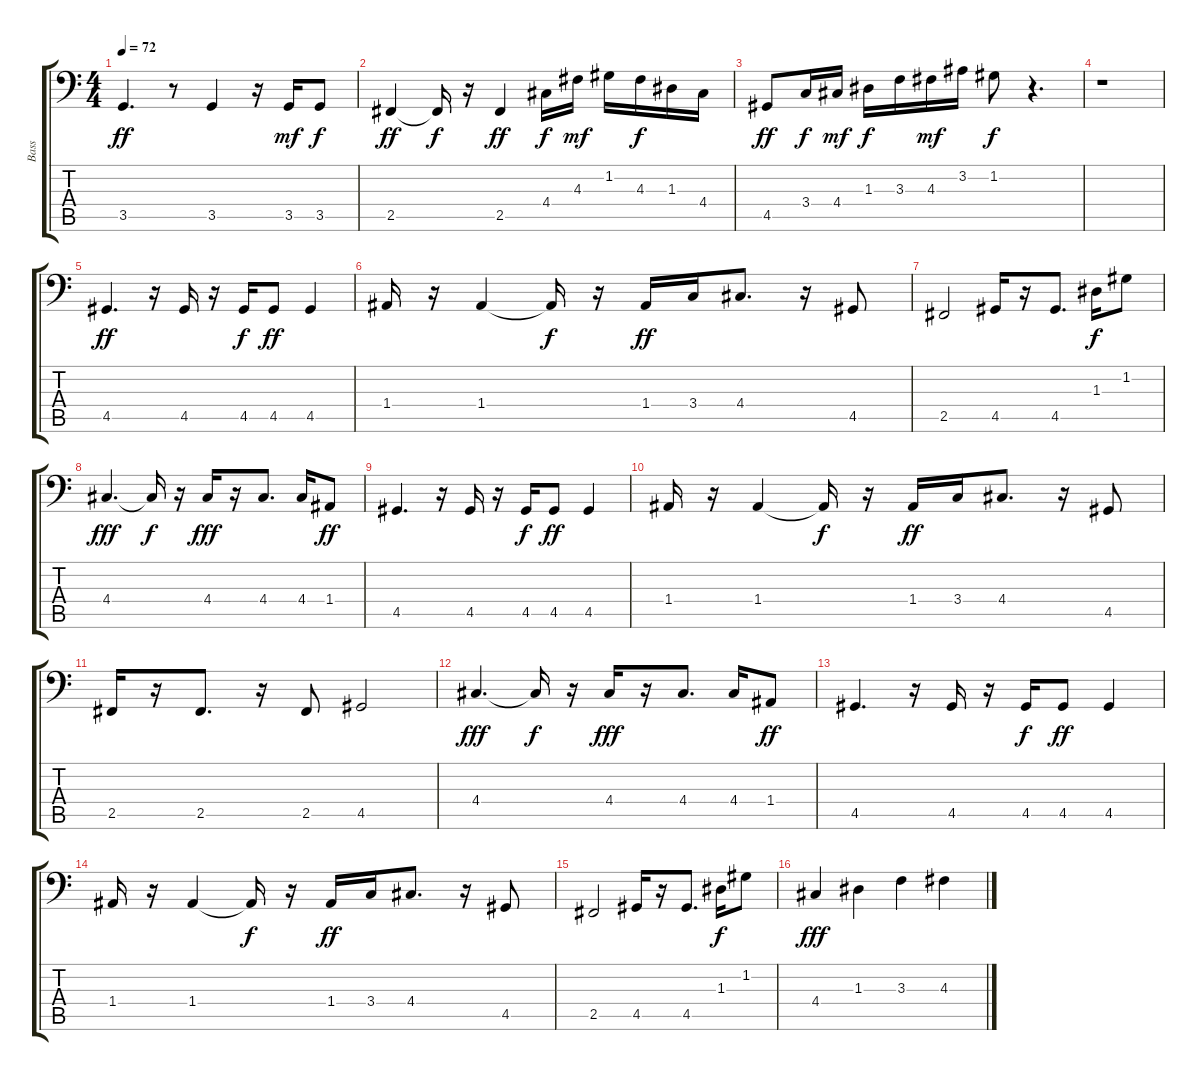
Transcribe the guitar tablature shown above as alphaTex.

\track ("Bass" "Bass") {instrument electricbassfinger}
\staff {score tabs}
\tuning (C3 G2 D2 A1 E1 B0) {hide}
\ts (4 4)
\tempo 72
\clef f4
\ks c
3.5.4{d dy ff} r.8 3.5.4 r.16 3.5.16{dy mf} 3.5.8{dy f} |
2.5.4{dy ff} 2.5{t}.16{dy f} r.16 2.5.4{dy ff} 4.4.16{dy f} 4.3.16{dy mf} 1.2.16 4.3.16{dy f} 1.3.16 4.4.16 |
4.5.8{dy ff} 3.4.16{dy f} 4.4.16{dy mf} 1.3.16{dy f} 3.3.16 4.3.16{dy mf} 3.2.16 1.2.8{dy f} r.4{d} |
r.1 |
4.5.4{d dy ff} r.16 4.5.16 r.16 4.5.16{dy f} 4.5.8{dy ff} 4.5.4 |
1.4.16 r.16 1.4.4 1.4{t}.16{dy f} r.16 1.4.16{dy ff} 3.4.16 4.4.8{d} r.16 4.5.8 |
2.5.2 4.5.16 r.16 4.5.8{d} 1.3.16{dy f} 1.2.8 |
4.4.4{d dy fff} 4.4{t}.16{dy f} r.16 4.4.16{dy fff} r.16 4.4.8{d} 4.4.16 1.4.8{dy ff} |
4.5.4{d} r.16 4.5.16 r.16 4.5.16{dy f} 4.5.8{dy ff} 4.5.4 |
1.4.16 r.16 1.4.4 1.4{t}.16{dy f} r.16 1.4.16{dy ff} 3.4.16 4.4.8{d} r.16 4.5.8 |
2.5.16 r.16 2.5.8{d} r.16 2.5.8 4.5.2 |
4.4.4{d dy fff} 4.4{t}.16{dy f} r.16 4.4.16{dy fff} r.16 4.4.8{d} 4.4.16 1.4.8{dy ff} |
4.5.4{d} r.16 4.5.16 r.16 4.5.16{dy f} 4.5.8{dy ff} 4.5.4 |
1.4.16 r.16 1.4.4 1.4{t}.16{dy f} r.16 1.4.16{dy ff} 3.4.16 4.4.8{d} r.16 4.5.8 |
2.5.2 4.5.16 r.16 4.5.8{d} 1.3.16{dy f} 1.2.8 |
4.4.4{dy fff} 1.3.4 3.3.4 4.3.4
